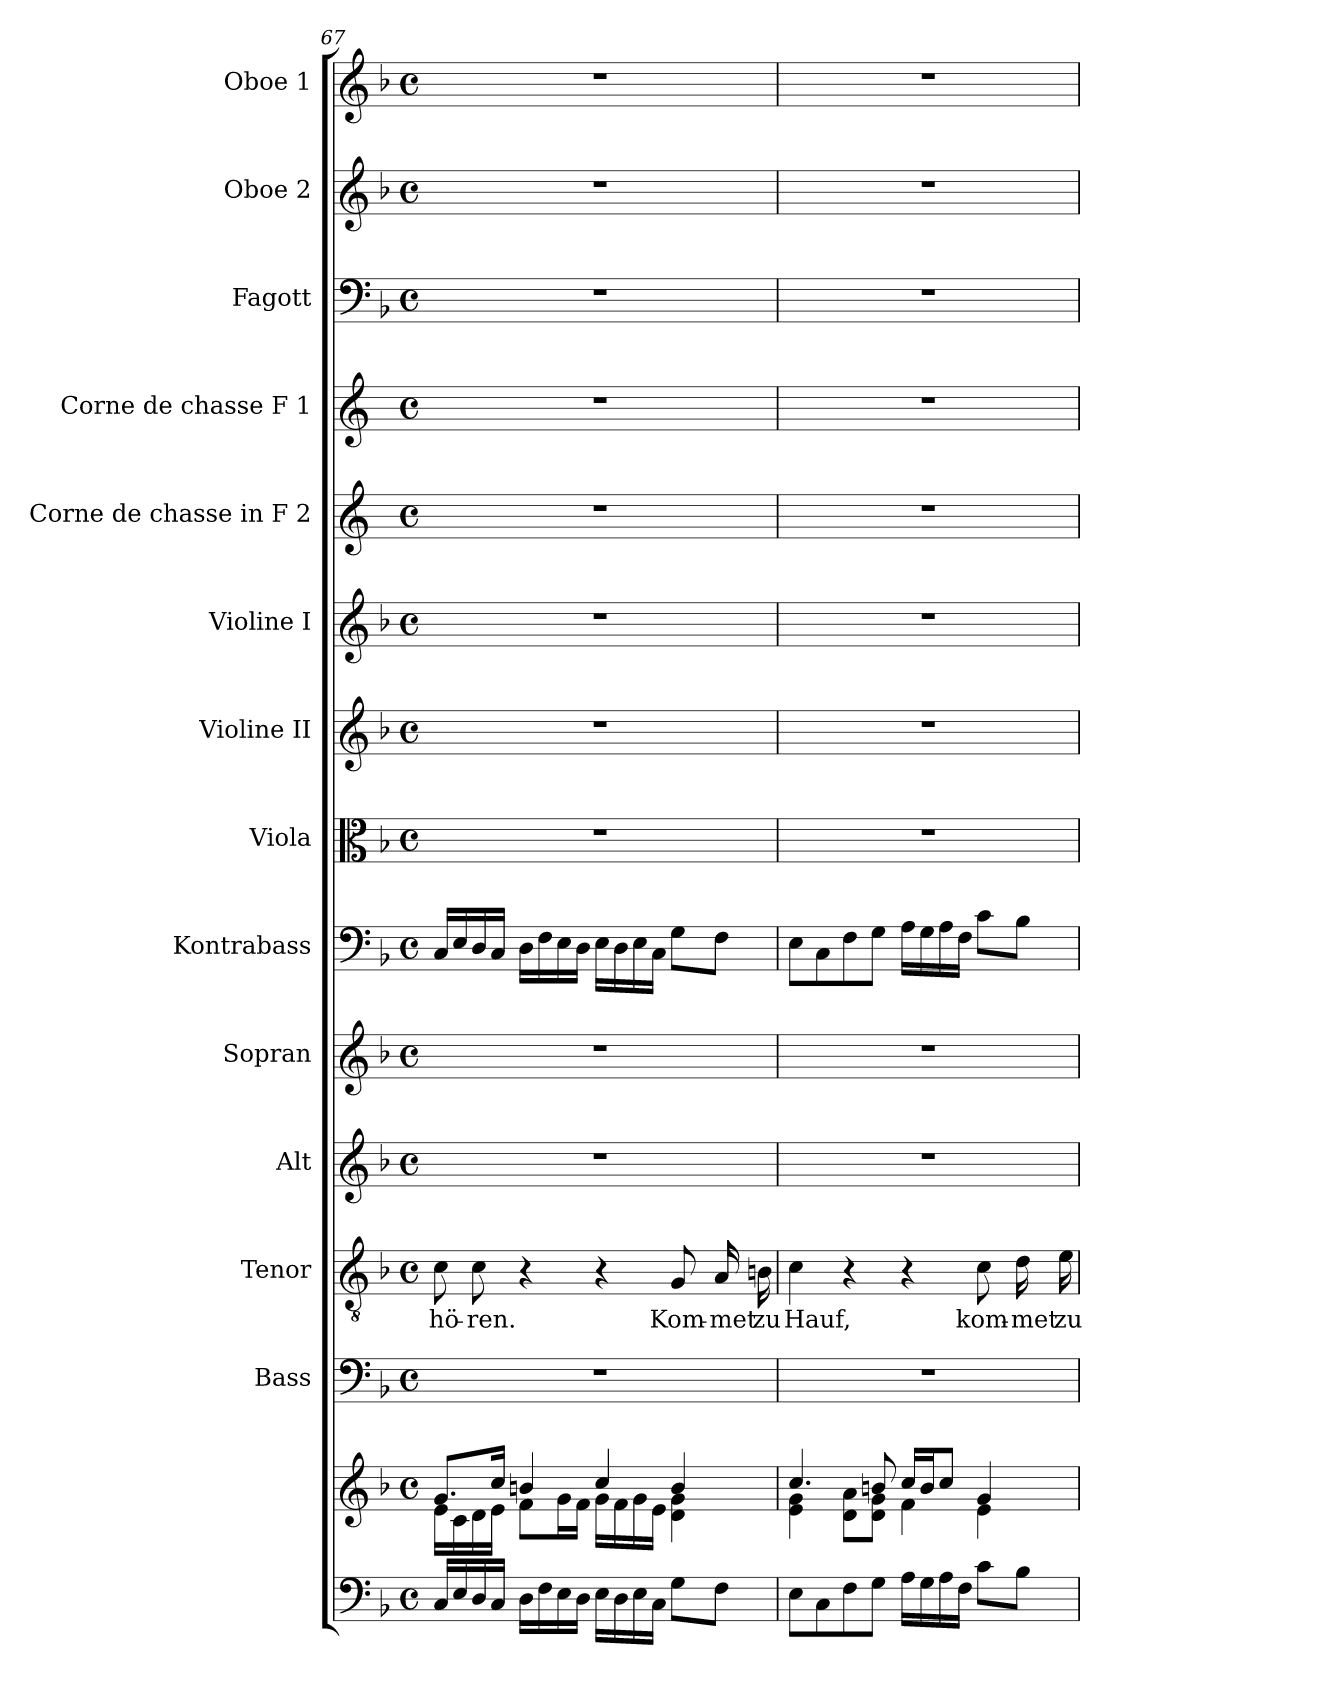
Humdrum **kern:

**kern	**kern	**kern	**kern	**text	**kern	**kern	**kern	**kern	**kern	**kern	**kern	**kern	**kern	**kern	**kern
*part14	*part14	*part13	*part12	*part12	*part11	*part10	*part9	*part8	*part7	*part6	*part5	*part4	*part3	*part2	*part1
*staff15	*staff14	*staff13	*staff12	*staff12	*staff11	*staff10	*staff9	*staff8	*staff7	*staff6	*staff5	*staff4	*staff3	*staff2	*staff1
*	*	*I"Bass	*I"Tenor	*	*I"Alt	*I"Sopran	*I"Kontrabass	*I"Viola	*I"Violine II	*I"Violine I	*I"Corne de chasse in F 2	*I"Corne de chasse F 1	*I"Fagott	*I"Oboe 2	*I"Oboe 1
*	*	*I'B.	*I'T.	*	*I'A.	*I'S.	*I'Kb.	*I'Vla.	*I'Vl. II	*I'Vl. I	*	*	*I'Fg.	*I'Ob. 2	*I'Ob. 1
*clefF4	*clefG2	*clefF4	*clefGv2	*	*clefG2	*clefG2	*clefF4	*clefC3	*clefG2	*clefG2	*clefG2	*clefG2	*clefF4	*clefG2	*clefG2
*	*	*	*	*	*	*	*ITrd7c12	*	*	*	*ITrd4c7	*ITrd4c7	*	*	*
*k[b-]	*k[b-]	*k[b-]	*k[b-]	*	*k[b-]	*k[b-]	*k[b-]	*k[b-]	*k[b-]	*k[b-]	*k[b-]	*k[b-]	*k[b-]	*k[b-]	*k[b-]
*F:	*F:	*F:	*F:	*	*F:	*F:	*F:	*F:	*F:	*F:	*F:	*F:	*F:	*F:	*F:
*M4/4	*M4/4	*M4/4	*M4/4	*	*M4/4	*M4/4	*M4/4	*M4/4	*M4/4	*M4/4	*M4/4	*M4/4	*M4/4	*M4/4	*M4/4
*met(c)	*met(c)	*met(c)	*met(c)	*	*met(c)	*met(c)	*met(c)	*met(c)	*met(c)	*met(c)	*met(c)	*met(c)	*met(c)	*met(c)	*met(c)
=67	=67	=67	=67	=67	=67	=67	=67	=67	=67	=67	=67	=67	=67	=67	=67
*	*^	*	*	*	*	*	*	*	*	*	*	*	*	*	*
!	!	!	!	!	!LO:LY:b	!	!	!	!	!	!	!	!	!	!	!
16C/LL	8.g/L	16e\LL	1r	8c\	hö-	1r	1r	16CC/LL	1r	1r	1r	1r	1r	1r	1r	1r
16E/	.	16c\	.	.	.	.	.	16EE/	.	.	.	.	.	.	.	.
!	!	!	!	!	!LO:LY:b	!	!	!	!	!	!	!	!	!	!	!
16D/	.	16d\	.	8c\	-ren.	.	.	16DD/	.	.	.	.	.	.	.	.
16C/JJ	16cc/Jk	16e\JJ	.	.	.	.	.	16CC/JJ	.	.	.	.	.	.	.	.
16D\LL	4bn/	8f\L	.	4r	.	.	.	16DD\LL	.	.	.	.	.	.	.	.
16F\	.	.	.	.	.	.	.	16FF\	.	.	.	.	.	.	.	.
16E\	.	16g\L	.	.	.	.	.	16EE\	.	.	.	.	.	.	.	.
16D\JJ	.	16f\JJ	.	.	.	.	.	16DD\JJ	.	.	.	.	.	.	.	.
16E\LL	4cc/	16g\LL	.	4r	.	.	.	16EE\LL	.	.	.	.	.	.	.	.
16D\	.	16f\	.	.	.	.	.	16DD\	.	.	.	.	.	.	.	.
16E\	.	16g\	.	.	.	.	.	16EE\	.	.	.	.	.	.	.	.
16C\JJ	.	16e\JJ	.	.	.	.	.	16CC\JJ	.	.	.	.	.	.	.	.
!	!	!	!	!	!LO:LY:b	!	!	!	!	!	!	!	!	!	!	!
8G\L	4b/	4d\ 4g\	.	8G/	Kom-	.	.	8GG\L	.	.	.	.	.	.	.	.
!	!	!	!	!	!LO:LY:b	!	!	!	!	!	!	!	!	!	!	!
8F\J	.	.	.	16A/	-met	.	.	8FF\J	.	.	.	.	.	.	.	.
!	!	!	!	!	!LO:LY:b	!	!	!	!	!	!	!	!	!	!	!
.	.	.	.	16Bn\	zu	.	.	.	.	.	.	.	.	.	.	.
=68	=68	=68	=68	=68	=68	=68	=68	=68	=68	=68	=68	=68	=68	=68	=68	=68
!	!	!	!	!	!LO:LY:b	!	!	!	!	!	!	!	!	!	!	!
8E\L	4.cc/	4e\ 4g\	1r	4c\	Hauf,	1r	1r	8EE\L	1r	1r	1r	1r	1r	1r	1r	1r
8C\	.	.	.	.	.	.	.	8CC\	.	.	.	.	.	.	.	.
8F\	.	8d\ 8a\L	.	4r	.	.	.	8FF\	.	.	.	.	.	.	.	.
8G\J	8bn/	8d\ 8g\J	.	.	.	.	.	8GG\J	.	.	.	.	.	.	.	.
16A\LL	16cc/LL	4f\	.	4r	.	.	.	16AA\LL	.	.	.	.	.	.	.	.
16G\	16b/J	.	.	.	.	.	.	16GG\	.	.	.	.	.	.	.	.
16A\	8cc/J	.	.	.	.	.	.	16AA\	.	.	.	.	.	.	.	.
16F\JJ	.	.	.	.	.	.	.	16FF\JJ	.	.	.	.	.	.	.	.
!	!	!	!	!	!LO:LY:b	!	!	!	!	!	!	!	!	!	!	!
8c\L	4g/	4e\	.	8c\	kom-	.	.	8C\L	.	.	.	.	.	.	.	.
!	!	!	!	!	!LO:LY:b	!	!	!	!	!	!	!	!	!	!	!
8B-\J	.	.	.	16d\	-met	.	.	8BB-\J	.	.	.	.	.	.	.	.
!	!	!	!	!	!LO:LY:b	!	!	!	!	!	!	!	!	!	!	!
.	.	.	.	16e\	zu	.	.	.	.	.	.	.	.	.	.	.
*	*v	*v	*	*	*	*	*	*	*	*	*	*	*	*	*	*
=	=	=	=	=	=	=	=	=	=	=	=	=	=	=	=
*-	*-	*-	*-	*-	*-	*-	*-	*-	*-	*-	*-	*-	*-	*-	*-
